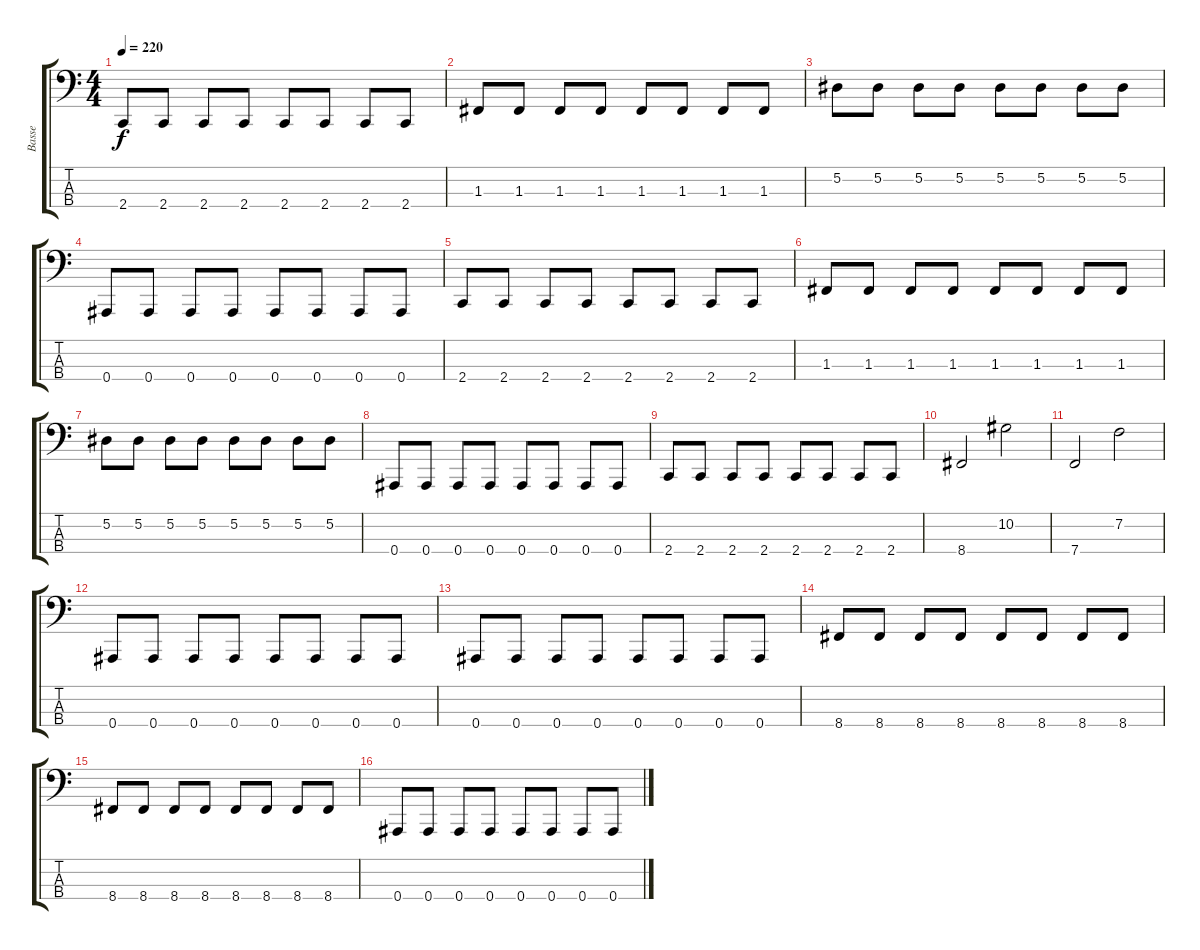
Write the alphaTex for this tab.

\track ("Basse" "Basse") {instrument slapbass1}
\staff {score tabs}
\tuning (Eb2 Bb1 F1 Bb0) {hide}
\ts (4 4)
\tempo 220
\clef f4
\ks c
2.4.8{dy f} 2.4.8 2.4.8 2.4.8 2.4.8 2.4.8 2.4.8 2.4.8 |
1.3.8 1.3.8 1.3.8 1.3.8 1.3.8 1.3.8 1.3.8 1.3.8 |
5.2.8 5.2.8 5.2.8 5.2.8 5.2.8 5.2.8 5.2.8 5.2.8 |
0.4.8 0.4.8 0.4.8 0.4.8 0.4.8 0.4.8 0.4.8 0.4.8 |
2.4.8 2.4.8 2.4.8 2.4.8 2.4.8 2.4.8 2.4.8 2.4.8 |
1.3.8 1.3.8 1.3.8 1.3.8 1.3.8 1.3.8 1.3.8 1.3.8 |
5.2.8 5.2.8 5.2.8 5.2.8 5.2.8 5.2.8 5.2.8 5.2.8 |
0.4.8 0.4.8 0.4.8 0.4.8 0.4.8 0.4.8 0.4.8 0.4.8 |
2.4.8 2.4.8 2.4.8 2.4.8 2.4.8 2.4.8 2.4.8 2.4.8 |
8.4.2 10.2.2 |
7.4.2 7.2.2 |
0.4.8 0.4.8 0.4.8 0.4.8 0.4.8 0.4.8 0.4.8 0.4.8 |
0.4.8 0.4.8 0.4.8 0.4.8 0.4.8 0.4.8 0.4.8 0.4.8 |
8.4.8 8.4.8 8.4.8 8.4.8 8.4.8 8.4.8 8.4.8 8.4.8 |
8.4.8 8.4.8 8.4.8 8.4.8 8.4.8 8.4.8 8.4.8 8.4.8 |
0.4.8 0.4.8 0.4.8 0.4.8 0.4.8 0.4.8 0.4.8 0.4.8
